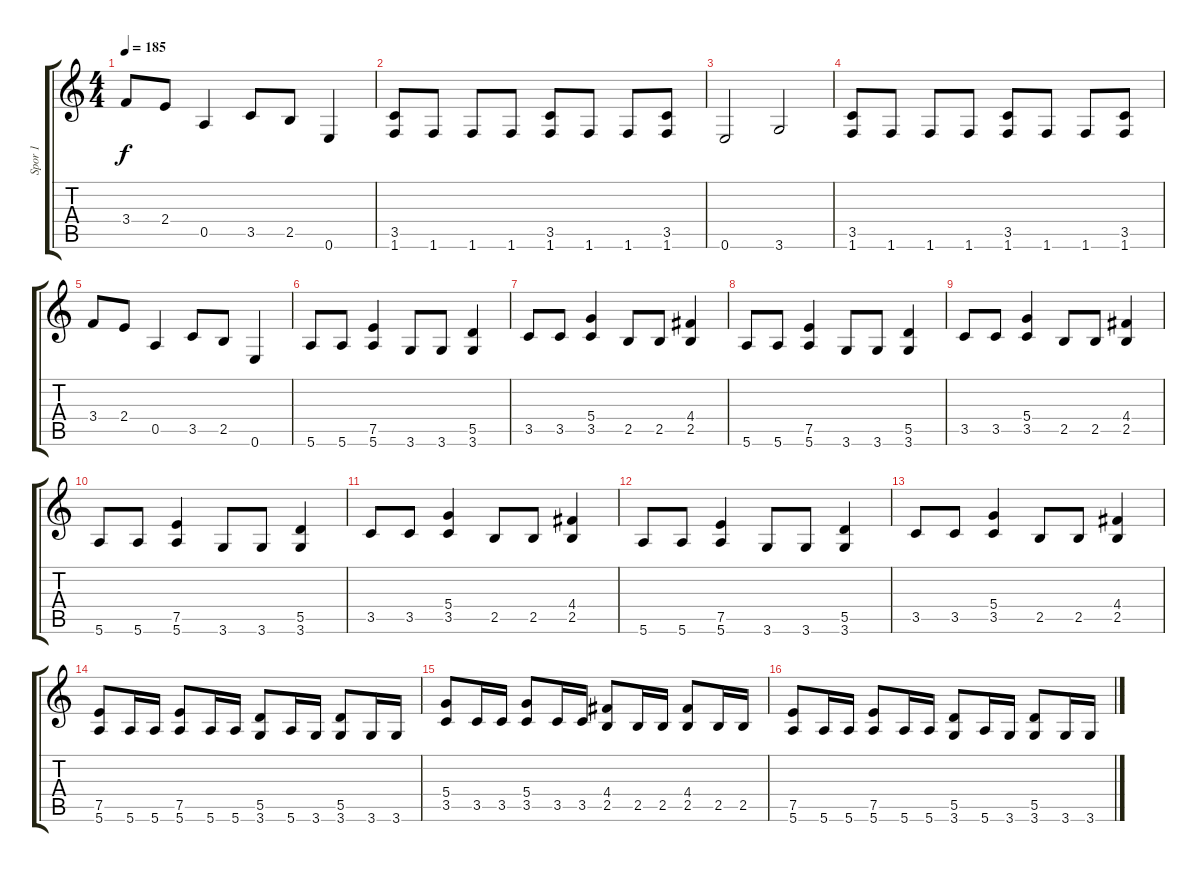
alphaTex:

\track ("Spor 1" "Spor 1") {instrument distortionguitar}
\staff {score tabs}
\tuning (E4 B3 G3 D3 A2 E2) {hide}
\ts (4 4)
\tempo 185
\clef g2
\ks c
3.4.8{dy f} 2.4.8 0.5.4 3.5.8 2.5.8 0.6.4 |
(3.5 1.6).8 1.6.8 1.6.8 1.6.8 (3.5 1.6).8 1.6.8 1.6.8 (3.5 1.6).8 |
0.6.2 3.6.2 |
(3.5 1.6).8 1.6.8 1.6.8 1.6.8 (3.5 1.6).8 1.6.8 1.6.8 (3.5 1.6).8 |
3.4.8 2.4.8 0.5.4 3.5.8 2.5.8 0.6.4 |
5.6.8 5.6.8 (7.5 5.6).4 3.6.8 3.6.8 (5.5 3.6).4 |
3.5.8 3.5.8 (5.4 3.5).4 2.5.8 2.5.8 (4.4 2.5).4 |
5.6.8 5.6.8 (7.5 5.6).4 3.6.8 3.6.8 (5.5 3.6).4 |
3.5.8 3.5.8 (5.4 3.5).4 2.5.8 2.5.8 (4.4 2.5).4 |
5.6.8 5.6.8 (7.5 5.6).4 3.6.8 3.6.8 (5.5 3.6).4 |
3.5.8 3.5.8 (5.4 3.5).4 2.5.8 2.5.8 (4.4 2.5).4 |
5.6.8 5.6.8 (7.5 5.6).4 3.6.8 3.6.8 (5.5 3.6).4 |
3.5.8 3.5.8 (5.4 3.5).4 2.5.8 2.5.8 (4.4 2.5).4 |
(7.5 5.6).8 5.6.16 5.6.16 (7.5 5.6).8 5.6.16 5.6.16 (5.5 3.6).8 5.6.16 3.6.16 (5.5 3.6).8 3.6.16 3.6.16 |
(5.4 3.5).8 3.5.16 3.5.16 (5.4 3.5).8 3.5.16 3.5.16 (4.4 2.5).8 2.5.16 2.5.16 (4.4 2.5).8 2.5.16 2.5.16 |
(7.5 5.6).8 5.6.16 5.6.16 (7.5 5.6).8 5.6.16 5.6.16 (5.5 3.6).8 5.6.16 3.6.16 (5.5 3.6).8 3.6.16 3.6.16
